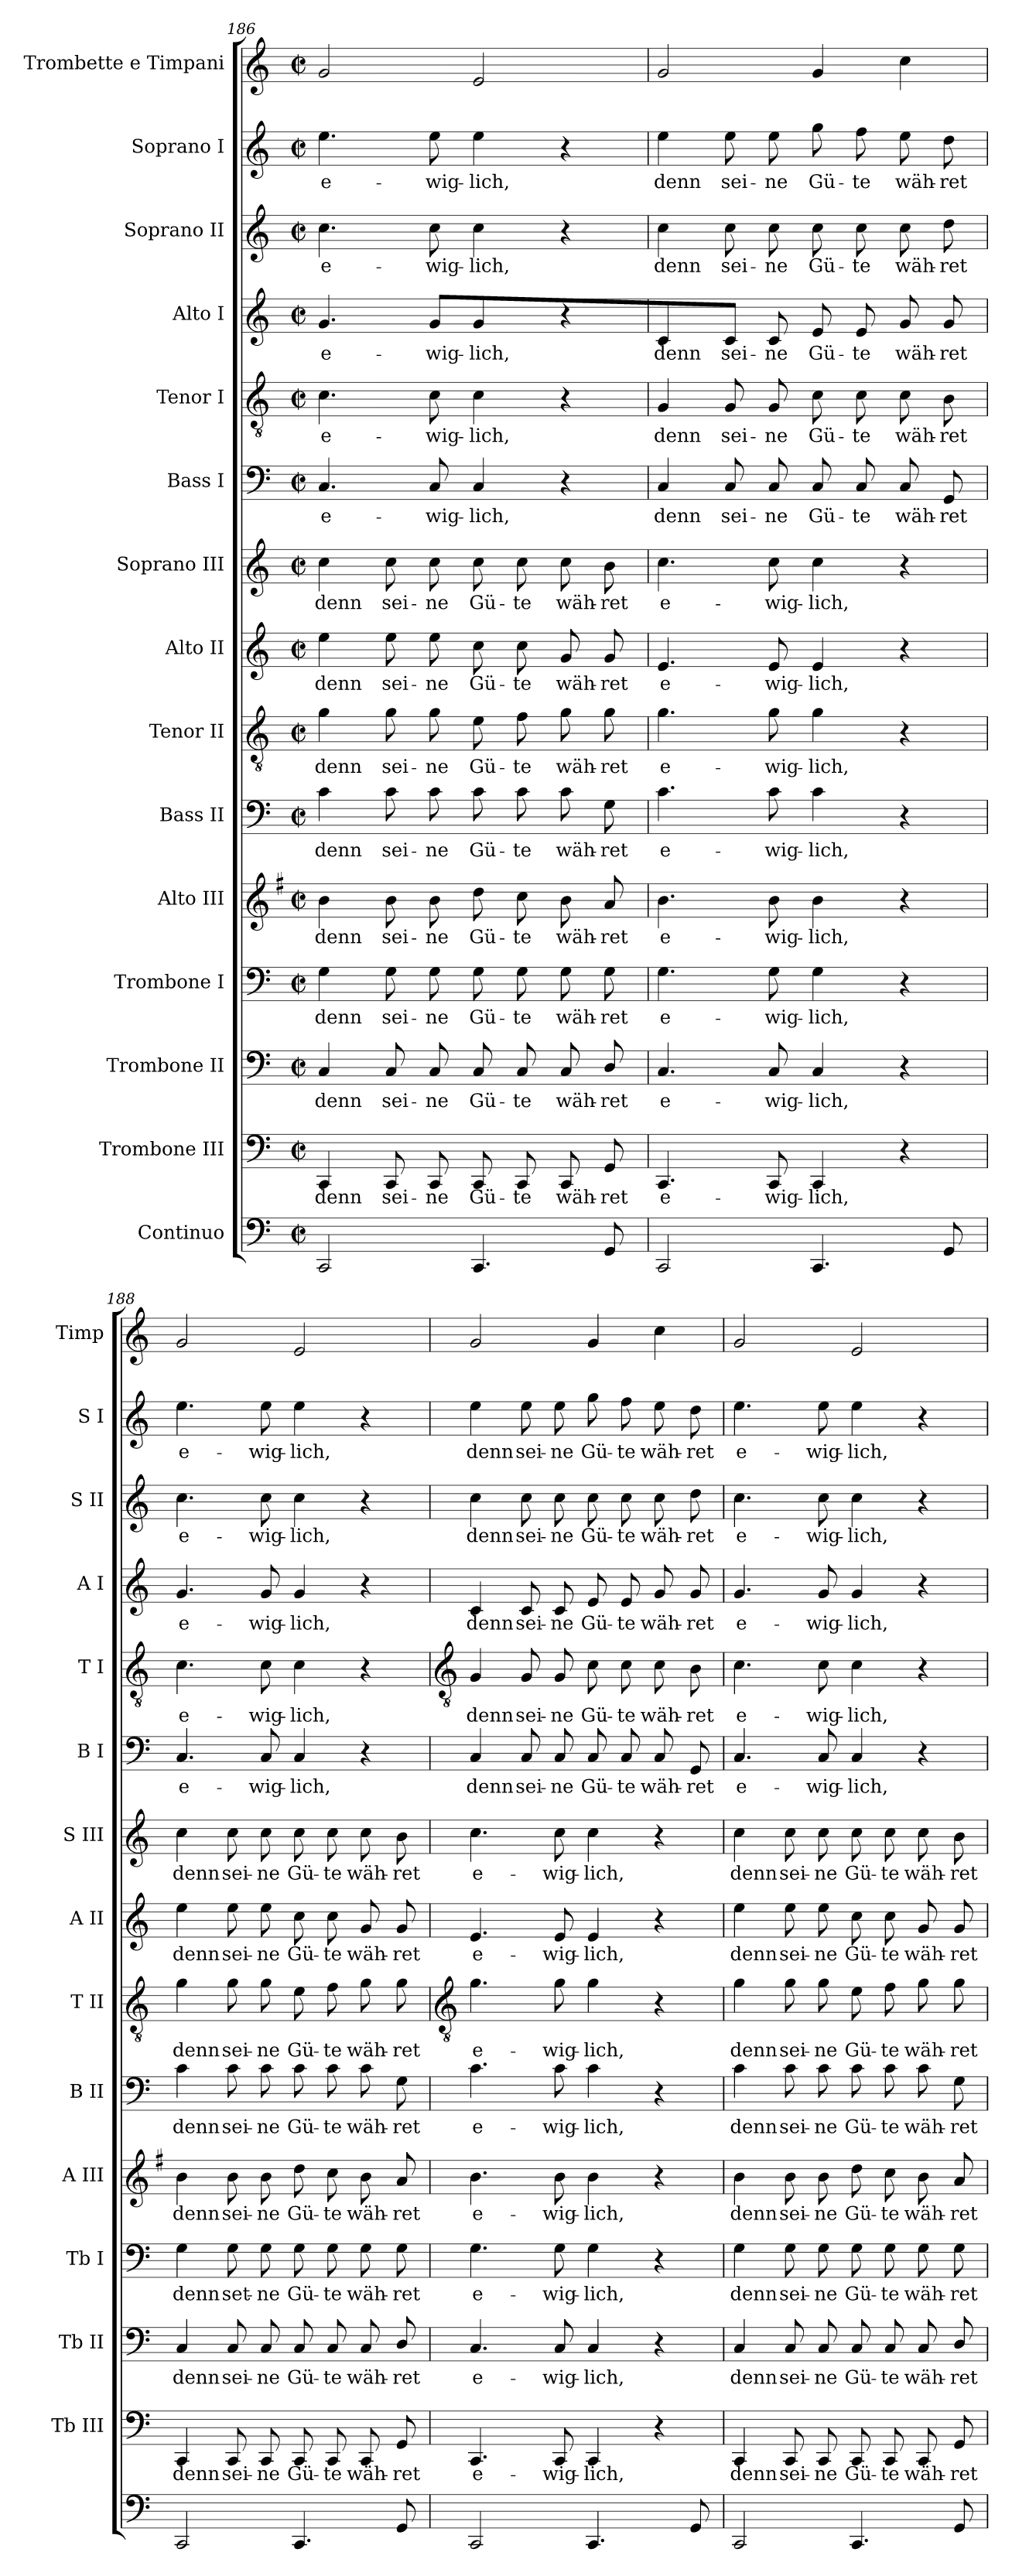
**kern	**kern	**text	**kern	**text	**kern	**text	**kern	**text	**kern	**text	**kern	**text	**kern	**text	**kern	**text	**kern	**text	**kern	**text	**kern	**text	**kern	**text	**kern	**text	**kern
*part15	*part14	*part14	*part13	*part13	*part12	*part12	*part11	*part11	*part10	*part10	*part9	*part9	*part8	*part8	*part7	*part7	*part6	*part6	*part5	*part5	*part4	*part4	*part3	*part3	*part2	*part2	*part1
*staff15	*staff14	*staff14	*staff13	*staff13	*staff12	*staff12	*staff11	*staff11	*staff10	*staff10	*staff9	*staff9	*staff8	*staff8	*staff7	*staff7	*staff6	*staff6	*staff5	*staff5	*staff4	*staff4	*staff3	*staff3	*staff2	*staff2	*staff1
*I"Continuo	*I"Trombone III	*	*I"Trombone II	*	*I"Trombone I	*	*I"Alto III	*	*I"Bass II	*	*I"Tenor II	*	*I"Alto II	*	*I"Soprano III	*	*I"Bass I	*	*I"Tenor I	*	*I"Alto I	*	*I"Soprano II	*	*I"Soprano I	*	*I"Trombette  e Timpani
*	*I'Tb III	*	*I'Tb II	*	*I'Tb I	*	*I'A III	*	*I'B II	*	*I'T II	*	*I'A II	*	*I'S III	*	*I'B I	*	*I'T I	*	*I'A I	*	*I'S II	*	*I'S I	*	*I'Timp
!!LO:LB:g=z
*clefF4	*clefF4	*	*clefF4	*	*clefF4	*	*clefG2	*	*clefF4	*	*clefGv2	*	*clefG2	*	*clefG2	*	*clefF4	*	*clefGv2	*	*clefG2	*	*clefG2	*	*clefG2	*	*clefG2
*	*	*	*	*	*	*	*ITrd4c7	*	*	*	*	*	*	*	*	*	*	*	*	*	*	*	*	*	*	*	*
*k[]	*k[]	*	*k[]	*	*k[]	*	*k[]	*	*k[]	*	*k[]	*	*k[]	*	*k[]	*	*k[]	*	*k[]	*	*k[]	*	*k[]	*	*k[]	*	*k[]
*C:	*C:	*	*C:	*	*C:	*	*C:	*	*C:	*	*C:	*	*C:	*	*C:	*	*C:	*	*C:	*	*C:	*	*C:	*	*C:	*	*C:
*M2/2	*M2/2	*	*M2/2	*	*M2/2	*	*M2/2	*	*M2/2	*	*M2/2	*	*M2/2	*	*M2/2	*	*M2/2	*	*M2/2	*	*M2/2	*	*M2/2	*	*M2/2	*	*M2/2
*met(c|)	*met(c|)	*	*met(c|)	*	*met(c|)	*	*met(c|)	*	*met(c|)	*	*met(c|)	*	*met(c|)	*	*met(c|)	*	*met(c|)	*	*met(c|)	*	*met(c|)	*	*met(c|)	*	*met(c|)	*	*met(c|)
=186	=186	=186	=186	=186	=186	=186	=186	=186	=186	=186	=186	=186	=186	=186	=186	=186	=186	=186	=186	=186	=186	=186	=186	=186	=186	=186	=186
!	!	!LO:LY:b	!	!LO:LY:b	!	!LO:LY:b	!	!LO:LY:b	!	!LO:LY:b	!	!LO:LY:b	!	!LO:LY:b	!	!LO:LY:b	!	!LO:LY:b	!	!LO:LY:b	!	!LO:LY:b	!	!LO:LY:b	!	!LO:LY:b	!
2CC	4CC	denn	4C	denn	4G	denn	4e	denn	4c	denn	4g	denn	4ee	denn	4cc	denn	4.C	e-	4.c	e-	4.g	e-	4.cc	e-	4.ee	e-	2g
!	!	!LO:LY:b	!	!LO:LY:b	!	!LO:LY:b	!	!LO:LY:b	!	!LO:LY:b	!	!LO:LY:b	!	!LO:LY:b	!	!LO:LY:b	!	!	!	!	!	!	!	!	!	!	!
.	8CC	sei-	8C	sei-	8G	sei-	8e	sei-	8c	sei-	8g	sei-	8ee	sei-	8cc	sei-	.	.	.	.	.	.	.	.	.	.	.
!	!	!LO:LY:b	!	!LO:LY:b	!	!LO:LY:b	!	!LO:LY:b	!	!LO:LY:b	!	!LO:LY:b	!	!LO:LY:b	!	!LO:LY:b	!	!LO:LY:b	!	!LO:LY:b	!	!LO:LY:b	!	!LO:LY:b	!	!LO:LY:b	!
.	8CC	-ne	8C	-ne	8G	-ne	8e	-ne	8c	-ne	8g	-ne	8ee	-ne	8cc	-ne	8C	-wig-	8c	-wig-	8gL	-wig-	8cc	-wig-	8ee	-wig-	.
!	!	!LO:LY:b	!	!LO:LY:b	!	!LO:LY:b	!	!LO:LY:b	!	!LO:LY:b	!	!LO:LY:b	!	!LO:LY:b	!	!LO:LY:b	!	!LO:LY:b	!	!LO:LY:b	!	!LO:LY:b	!	!LO:LY:b	!	!LO:LY:b	!
4.CC	8CC	Gü-	8C	Gü-	8G	Gü-	8g	Gü-	8c	Gü-	8e	Gü-	8cc	Gü-	8cc	Gü-	4C	-lich,	4c	-lich,	4g	-lich,	4cc	-lich,	4ee	-lich,	2e
!	!	!LO:LY:b	!	!LO:LY:b	!	!LO:LY:b	!	!LO:LY:b	!	!LO:LY:b	!	!LO:LY:b	!	!LO:LY:b	!	!LO:LY:b	!	!	!	!	!	!	!	!	!	!	!
.	8CC	-te	8C	-te	8G	-te	8f	-te	8c	-te	8f	-te	8cc	-te	8cc	-te	.	.	.	.	.	.	.	.	.	.	.
!	!	!LO:LY:b	!	!LO:LY:b	!	!LO:LY:b	!	!LO:LY:b	!	!LO:LY:b	!	!LO:LY:b	!	!LO:LY:b	!	!LO:LY:b	!	!	!	!	!	!	!	!	!	!	!
.	8CC	wäh-	8C	wäh-	8G	wäh-	8e	wäh-	8c	wäh-	8g	wäh-	8g	wäh-	8cc	wäh-	4r	.	4r	.	4r	.	4r	.	4r	.	.
!	!	!LO:LY:b	!	!LO:LY:b	!	!LO:LY:b	!	!LO:LY:b	!	!LO:LY:b	!	!LO:LY:b	!	!LO:LY:b	!	!LO:LY:b	!	!	!	!	!	!	!	!	!	!	!
8GG	8GG	-ret	8D/	-ret	8G	-ret	8d	-ret	8G	-ret	8g	-ret	8g	-ret	8b	-ret	.	.	.	.	.	.	.	.	.	.	.
=187	=187	=187	=187	=187	=187	=187	=187	=187	=187	=187	=187	=187	=187	=187	=187	=187	=187	=187	=187	=187	=187	=187	=187	=187	=187	=187	=187
!	!	!LO:LY:b	!	!LO:LY:b	!	!LO:LY:b	!	!LO:LY:b	!	!LO:LY:b	!	!LO:LY:b	!	!LO:LY:b	!	!LO:LY:b	!	!LO:LY:b	!	!LO:LY:b	!	!LO:LY:b	!	!LO:LY:b	!	!LO:LY:b	!
2CC	4.CC	e-	4.C	e-	4.G	e-	4.e	e-	4.c	e-	4.g	e-	4.e	e-	4.cc	e-	4C	denn	4G	denn	4c	denn	4cc	denn	4ee	denn	2g
!	!	!	!	!	!	!	!	!	!	!	!	!	!	!	!	!	!	!LO:LY:b	!	!LO:LY:b	!	!LO:LY:b	!	!LO:LY:b	!	!LO:LY:b	!
.	.	.	.	.	.	.	.	.	.	.	.	.	.	.	.	.	8C	sei-	8G	sei-	8cJ	sei-	8cc	sei-	8ee	sei-	.
!	!	!LO:LY:b	!	!LO:LY:b	!	!LO:LY:b	!	!LO:LY:b	!	!LO:LY:b	!	!LO:LY:b	!	!LO:LY:b	!	!LO:LY:b	!	!LO:LY:b	!	!LO:LY:b	!	!LO:LY:b	!	!LO:LY:b	!	!LO:LY:b	!
.	8CC	-wig-	8C	-wig-	8G	-wig-	8e	-wig-	8c	-wig-	8g	-wig-	8e	-wig-	8cc	-wig-	8C	-ne	8G	-ne	8c	-ne	8cc	-ne	8ee	-ne	.
!	!	!LO:LY:b	!	!LO:LY:b	!	!LO:LY:b	!	!LO:LY:b	!	!LO:LY:b	!	!LO:LY:b	!	!LO:LY:b	!	!LO:LY:b	!	!LO:LY:b	!	!LO:LY:b	!	!LO:LY:b	!	!LO:LY:b	!	!LO:LY:b	!
4.CC	4CC	-lich,	4C	-lich,	4G	-lich,	4e	-lich,	4c	-lich,	4g	-lich,	4e	-lich,	4cc	-lich,	8C	Gü-	8c	Gü-	8e	Gü-	8cc	Gü-	8gg	Gü-	4g
!	!	!	!	!	!	!	!	!	!	!	!	!	!	!	!	!	!	!LO:LY:b	!	!LO:LY:b	!	!LO:LY:b	!	!LO:LY:b	!	!LO:LY:b	!
.	.	.	.	.	.	.	.	.	.	.	.	.	.	.	.	.	8C	-te	8c	-te	8e	-te	8cc	-te	8ff	-te	.
!	!	!	!	!	!	!	!	!	!	!	!	!	!	!	!	!	!	!LO:LY:b	!	!LO:LY:b	!	!LO:LY:b	!	!LO:LY:b	!	!LO:LY:b	!
.	4r	.	4r	.	4r	.	4r	.	4r	.	4r	.	4r	.	4r	.	8C	wäh-	8c	wäh-	8g	wäh-	8cc	wäh-	8ee	wäh-	4cc
!	!	!	!	!	!	!	!	!	!	!	!	!	!	!	!	!	!	!LO:LY:b	!	!LO:LY:b	!	!LO:LY:b	!	!LO:LY:b	!	!LO:LY:b	!
8GG	.	.	.	.	.	.	.	.	.	.	.	.	.	.	.	.	8GG	-ret	8B	-ret	8g	-ret	8dd	-ret	8dd	-ret	.
=188	=188	=188	=188	=188	=188	=188	=188	=188	=188	=188	=188	=188	=188	=188	=188	=188	=188	=188	=188	=188	=188	=188	=188	=188	=188	=188	=188
!	!	!LO:LY:b	!	!LO:LY:b	!	!LO:LY:b	!	!LO:LY:b	!	!LO:LY:b	!	!LO:LY:b	!	!LO:LY:b	!	!LO:LY:b	!	!LO:LY:b	!	!LO:LY:b	!	!LO:LY:b	!	!LO:LY:b	!	!LO:LY:b	!
2CC	4CC	denn	4C	denn	4G	denn	4e	denn	4c	denn	4g	denn	4ee	denn	4cc	denn	4.C	e-	4.c	e-	4.g	e-	4.cc	e-	4.ee	e-	2g
!	!	!LO:LY:b	!	!LO:LY:b	!	!LO:LY:b	!	!LO:LY:b	!	!LO:LY:b	!	!LO:LY:b	!	!LO:LY:b	!	!LO:LY:b	!	!	!	!	!	!	!	!	!	!	!
.	8CC	sei-	8C	sei-	8G	set-	8e	sei-	8c	sei-	8g	sei-	8ee	sei-	8cc	sei-	.	.	.	.	.	.	.	.	.	.	.
!	!	!LO:LY:b	!	!LO:LY:b	!	!LO:LY:b	!	!LO:LY:b	!	!LO:LY:b	!	!LO:LY:b	!	!LO:LY:b	!	!LO:LY:b	!	!LO:LY:b	!	!LO:LY:b	!	!LO:LY:b	!	!LO:LY:b	!	!LO:LY:b	!
.	8CC	-ne	8C	-ne	8G	-ne	8e	-ne	8c	-ne	8g	-ne	8ee	-ne	8cc	-ne	8C	-wig-	8c	-wig-	8g	-wig-	8cc	-wig-	8ee	-wig-	.
!	!	!LO:LY:b	!	!LO:LY:b	!	!LO:LY:b	!	!LO:LY:b	!	!LO:LY:b	!	!LO:LY:b	!	!LO:LY:b	!	!LO:LY:b	!	!LO:LY:b	!	!LO:LY:b	!	!LO:LY:b	!	!LO:LY:b	!	!LO:LY:b	!
4.CC	8CC	Gü-	8C	Gü-	8G	Gü-	8g	Gü-	8c	Gü-	8e	Gü-	8cc	Gü-	8cc	Gü-	4C	-lich,	4c	-lich,	4g	-lich,	4cc	-lich,	4ee	-lich,	2e
!	!	!LO:LY:b	!	!LO:LY:b	!	!LO:LY:b	!	!LO:LY:b	!	!LO:LY:b	!	!LO:LY:b	!	!LO:LY:b	!	!LO:LY:b	!	!	!	!	!	!	!	!	!	!	!
.	8CC	-te	8C	-te	8G	-te	8f	-te	8c	-te	8f	-te	8cc	-te	8cc	-te	.	.	.	.	.	.	.	.	.	.	.
!	!	!LO:LY:b	!	!LO:LY:b	!	!LO:LY:b	!	!LO:LY:b	!	!LO:LY:b	!	!LO:LY:b	!	!LO:LY:b	!	!LO:LY:b	!	!	!	!	!	!	!	!	!	!	!
.	8CC	wäh-	8C	wäh-	8G	wäh-	8e	wäh-	8c	wäh-	8g	wäh-	8g	wäh-	8cc	wäh-	4r	.	4r	.	4r	.	4r	.	4r	.	.
!	!	!LO:LY:b	!	!LO:LY:b	!	!LO:LY:b	!	!LO:LY:b	!	!LO:LY:b	!	!LO:LY:b	!	!LO:LY:b	!	!LO:LY:b	!	!	!	!	!	!	!	!	!	!	!
8GG	8GG	-ret	8D/	-ret	8G	-ret	8d	-ret	8G	-ret	8g	-ret	8g	-ret	8b	-ret	.	.	.	.	.	.	.	.	.	.	.
!!LO:LB:g=z
=189	=189	=189	=189	=189	=189	=189	=189	=189	=189	=189	=189	=189	=189	=189	=189	=189	=189	=189	=189	=189	=189	=189	=189	=189	=189	=189	=189
*	*	*	*	*	*	*	*	*	*	*	*clefGv2	*	*	*	*	*	*	*	*clefGv2	*	*	*	*	*	*	*	*
!	!	!LO:LY:b	!	!LO:LY:b	!	!LO:LY:b	!	!LO:LY:b	!	!LO:LY:b	!	!LO:LY:b	!	!LO:LY:b	!	!LO:LY:b	!	!LO:LY:b	!	!LO:LY:b	!	!LO:LY:b	!	!LO:LY:b	!	!LO:LY:b	!
2CC	4.CC	e-	4.C	e-	4.G	e-	4.e	e-	4.c	e-	4.g	e-	4.e	e-	4.cc	e-	4C	denn	4G	denn	4c	denn	4cc	denn	4ee	denn	2g
!	!	!	!	!	!	!	!	!	!	!	!	!	!	!	!	!	!	!LO:LY:b	!	!LO:LY:b	!	!LO:LY:b	!	!LO:LY:b	!	!LO:LY:b	!
.	.	.	.	.	.	.	.	.	.	.	.	.	.	.	.	.	8C	sei-	8G	sei-	8c	sei-	8cc	sei-	8ee	sei-	.
!	!	!LO:LY:b	!	!LO:LY:b	!	!LO:LY:b	!	!LO:LY:b	!	!LO:LY:b	!	!LO:LY:b	!	!LO:LY:b	!	!LO:LY:b	!	!LO:LY:b	!	!LO:LY:b	!	!LO:LY:b	!	!LO:LY:b	!	!LO:LY:b	!
.	8CC	-wig-	8C	-wig-	8G	-wig-	8e	-wig-	8c	-wig-	8g	-wig-	8e	-wig-	8cc	-wig-	8C	-ne	8G	-ne	8c	-ne	8cc	-ne	8ee	-ne	.
!	!	!LO:LY:b	!	!LO:LY:b	!	!LO:LY:b	!	!LO:LY:b	!	!LO:LY:b	!	!LO:LY:b	!	!LO:LY:b	!	!LO:LY:b	!	!LO:LY:b	!	!LO:LY:b	!	!LO:LY:b	!	!LO:LY:b	!	!LO:LY:b	!
4.CC	4CC	-lich,	4C	-lich,	4G	-lich,	4e	-lich,	4c	-lich,	4g	-lich,	4e	-lich,	4cc	-lich,	8C	Gü-	8c	Gü-	8e	Gü-	8cc	Gü-	8gg	Gü-	4g
!	!	!	!	!	!	!	!	!	!	!	!	!	!	!	!	!	!	!LO:LY:b	!	!LO:LY:b	!	!LO:LY:b	!	!LO:LY:b	!	!LO:LY:b	!
.	.	.	.	.	.	.	.	.	.	.	.	.	.	.	.	.	8C	-te	8c	-te	8e	-te	8cc	-te	8ff	-te	.
!	!	!	!	!	!	!	!	!	!	!	!	!	!	!	!	!	!	!LO:LY:b	!	!LO:LY:b	!	!LO:LY:b	!	!LO:LY:b	!	!LO:LY:b	!
.	4r	.	4r	.	4r	.	4r	.	4r	.	4r	.	4r	.	4r	.	8C	wäh-	8c	wäh-	8g	wäh-	8cc	wäh-	8ee	wäh-	4cc
!	!	!	!	!	!	!	!	!	!	!	!	!	!	!	!	!	!	!LO:LY:b	!	!LO:LY:b	!	!LO:LY:b	!	!LO:LY:b	!	!LO:LY:b	!
8GG	.	.	.	.	.	.	.	.	.	.	.	.	.	.	.	.	8GG	-ret	8B	-ret	8g	-ret	8dd	-ret	8dd	-ret	.
=190	=190	=190	=190	=190	=190	=190	=190	=190	=190	=190	=190	=190	=190	=190	=190	=190	=190	=190	=190	=190	=190	=190	=190	=190	=190	=190	=190
!	!	!LO:LY:b	!	!LO:LY:b	!	!LO:LY:b	!	!LO:LY:b	!	!LO:LY:b	!	!LO:LY:b	!	!LO:LY:b	!	!LO:LY:b	!	!LO:LY:b	!	!LO:LY:b	!	!LO:LY:b	!	!LO:LY:b	!	!LO:LY:b	!
2CC	4CC	denn	4C	denn	4G	denn	4e	denn	4c	denn	4g	denn	4ee	denn	4cc	denn	4.C	e-	4.c	e-	4.g	e-	4.cc	e-	4.ee	e-	2g
!	!	!LO:LY:b	!	!LO:LY:b	!	!LO:LY:b	!	!LO:LY:b	!	!LO:LY:b	!	!LO:LY:b	!	!LO:LY:b	!	!LO:LY:b	!	!	!	!	!	!	!	!	!	!	!
.	8CC	sei-	8C	sei-	8G	sei-	8e	sei-	8c	sei-	8g	sei-	8ee	sei-	8cc	sei-	.	.	.	.	.	.	.	.	.	.	.
!	!	!LO:LY:b	!	!LO:LY:b	!	!LO:LY:b	!	!LO:LY:b	!	!LO:LY:b	!	!LO:LY:b	!	!LO:LY:b	!	!LO:LY:b	!	!LO:LY:b	!	!LO:LY:b	!	!LO:LY:b	!	!LO:LY:b	!	!LO:LY:b	!
.	8CC	-ne	8C	-ne	8G	-ne	8e	-ne	8c	-ne	8g	-ne	8ee	-ne	8cc	-ne	8C	-wig-	8c	-wig-	8g	-wig-	8cc	-wig-	8ee	-wig-	.
!	!	!LO:LY:b	!	!LO:LY:b	!	!LO:LY:b	!	!LO:LY:b	!	!LO:LY:b	!	!LO:LY:b	!	!LO:LY:b	!	!LO:LY:b	!	!LO:LY:b	!	!LO:LY:b	!	!LO:LY:b	!	!LO:LY:b	!	!LO:LY:b	!
4.CC	8CC	Gü-	8C	Gü-	8G	Gü-	8g	Gü-	8c	Gü-	8e	Gü-	8cc	Gü-	8cc	Gü-	4C	-lich,	4c	-lich,	4g	-lich,	4cc	-lich,	4ee	-lich,	2e
!	!	!LO:LY:b	!	!LO:LY:b	!	!LO:LY:b	!	!LO:LY:b	!	!LO:LY:b	!	!LO:LY:b	!	!LO:LY:b	!	!LO:LY:b	!	!	!	!	!	!	!	!	!	!	!
.	8CC	-te	8C	-te	8G	-te	8f	-te	8c	-te	8f	-te	8cc	-te	8cc	-te	.	.	.	.	.	.	.	.	.	.	.
!	!	!LO:LY:b	!	!LO:LY:b	!	!LO:LY:b	!	!LO:LY:b	!	!LO:LY:b	!	!LO:LY:b	!	!LO:LY:b	!	!LO:LY:b	!	!	!	!	!	!	!	!	!	!	!
.	8CC	wäh-	8C	wäh-	8G	wäh-	8e	wäh-	8c	wäh-	8g	wäh-	8g	wäh-	8cc	wäh-	4r	.	4r	.	4r	.	4r	.	4r	.	.
!	!	!LO:LY:b	!	!LO:LY:b	!	!LO:LY:b	!	!LO:LY:b	!	!LO:LY:b	!	!LO:LY:b	!	!LO:LY:b	!	!LO:LY:b	!	!	!	!	!	!	!	!	!	!	!
8GG	8GG	-ret	8D/	-ret	8G	-ret	8d	-ret	8G	-ret	8g	-ret	8g	-ret	8b	-ret	.	.	.	.	.	.	.	.	.	.	.
=	=	=	=	=	=	=	=	=	=	=	=	=	=	=	=	=	=	=	=	=	=	=	=	=	=	=	=
*-	*-	*-	*-	*-	*-	*-	*-	*-	*-	*-	*-	*-	*-	*-	*-	*-	*-	*-	*-	*-	*-	*-	*-	*-	*-	*-	*-
